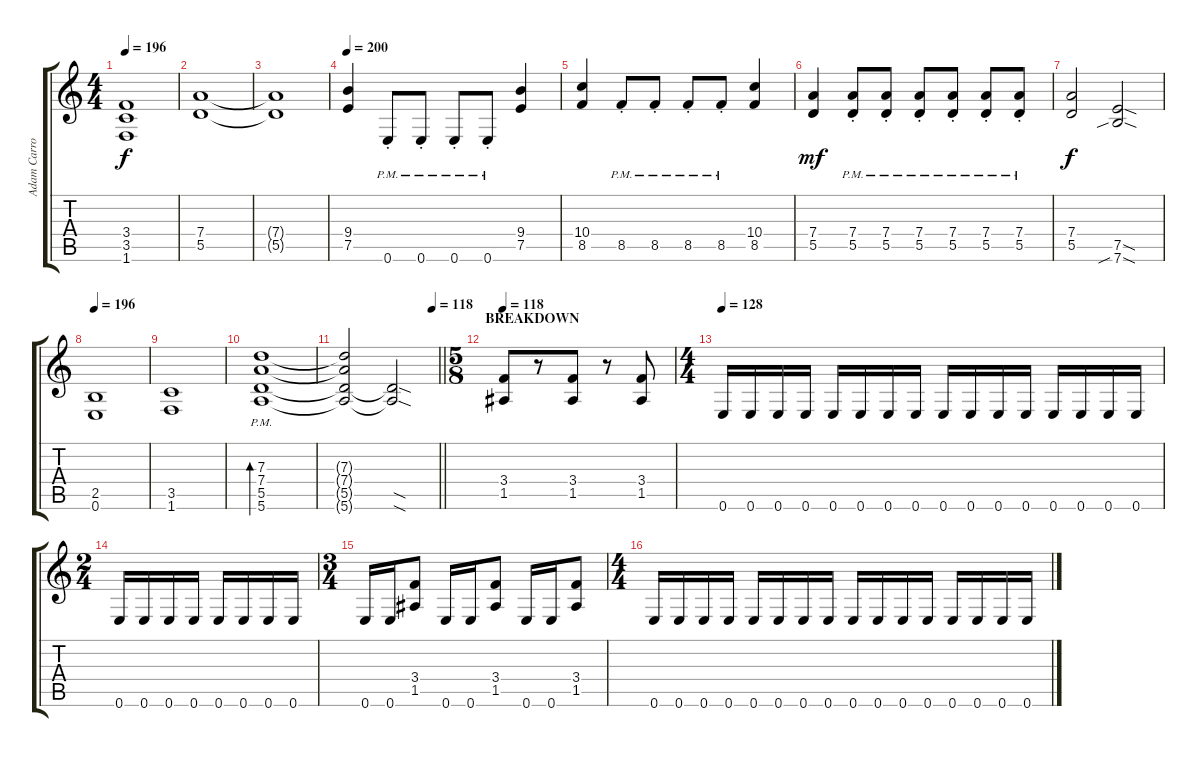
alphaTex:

\track ("Adam Carroll" "Adam Carro") {instrument distortionguitar}
\staff {score tabs}
\tuning (E4 B3 G3 D3 A2 E2) {hide}
\ts (4 4)
\tempo 196
\clef g2
\ks c
(3.4 3.5 1.6).1{dy f} |
(7.4 5.5).1 |
(7.4{t} 5.5{t}).1 |
\tempo 200
(9.4 7.5).4 0.6{pm st}.8 0.6{pm st}.8 0.6{pm st}.8 0.6{pm st}.8 (9.4 7.5).4 |
(10.4 8.5).4 8.5{pm st}.8 8.5{pm st}.8 8.5{pm st}.8 8.5{pm st}.8 (10.4 8.5).4 |
(7.4 5.5).4{dy mf} (7.4{pm st} 5.5{pm st}).8 (7.4{pm st} 5.5{pm st}).8 (7.4{pm st} 5.5{pm st}).8 (7.4{pm st} 5.5{pm st}).8 (7.4{pm st} 5.5{pm st}).8 (7.4{pm st} 5.5{pm st}).8 |
(7.4 5.5).2{dy f} (7.5{sod} 7.6{sib sod}).2 |
\tempo 196
(2.5 0.6).1 |
(3.5 1.6).1 |
(7.3{pm} 7.4 5.5 5.6{pm}).1{bd 60} |
\tempo (118 0.9375)
\barLineRight lightlight
(7.3{t} 7.4{t} 5.5{t} 5.6{t}).2 (5.5{sod t} 5.6{sod t}).2 |
\ts (5 8)
\section ("" "BREAKDOWN")
\tempo 118
(3.4 1.5).8 r.8 (3.4 1.5).8 r.8 (3.4 1.5).8 |
\ts (4 4)
\tempo 128
0.6.16 0.6.16 0.6.16 0.6.16 0.6.16 0.6.16 0.6.16 0.6.16 0.6.16 0.6.16 0.6.16 0.6.16 0.6.16 0.6.16 0.6.16 0.6.16 |
\ts (2 4)
0.6.16 0.6.16 0.6.16 0.6.16 0.6.16 0.6.16 0.6.16 0.6.16 |
\ts (3 4)
0.6.16 0.6.16 (3.4 1.5).8 0.6.16 0.6.16 (3.4 1.5).8 0.6.16 0.6.16 (3.4 1.5).8 |
\ts (4 4)
0.6.16 0.6.16 0.6.16 0.6.16 0.6.16 0.6.16 0.6.16 0.6.16 0.6.16 0.6.16 0.6.16 0.6.16 0.6.16 0.6.16 0.6.16 0.6.16
